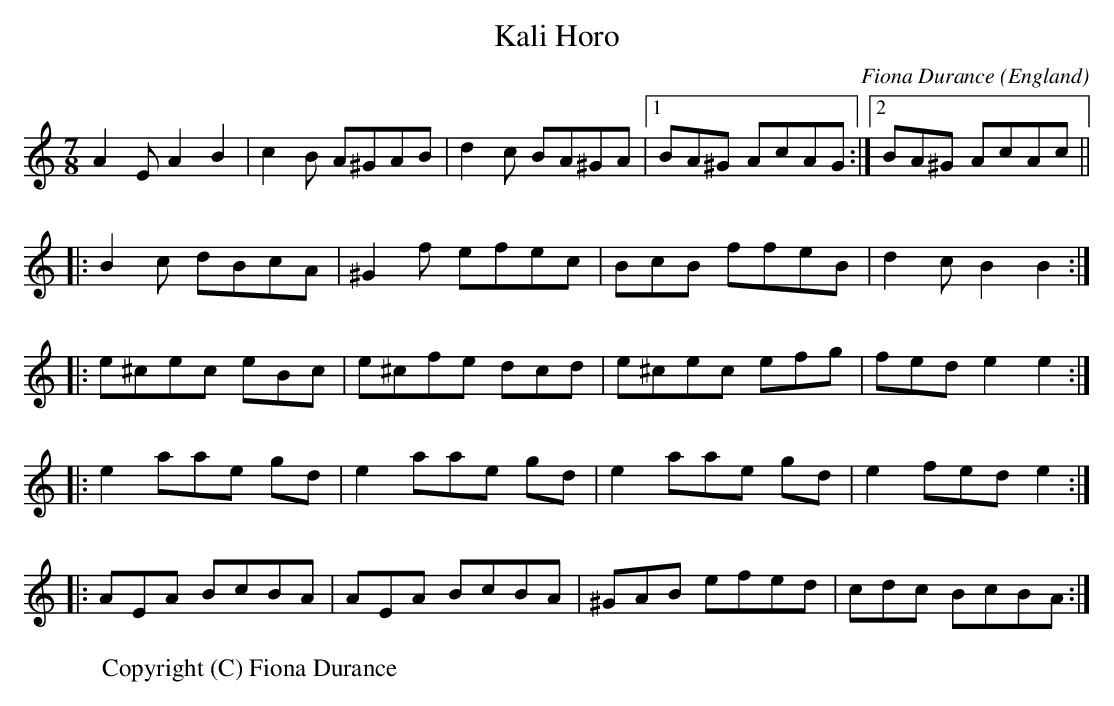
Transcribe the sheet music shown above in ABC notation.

X:1
T:Kali Horo
O:England
M:7/8
C:Fiona Durance
K:Am
\vskip 6pt
A2E A2 B2| c2B A^GAB| d2c BA^GA \
|1 BA^G AcAG:|2 BA^G AcAc ||
|:B2c dBcA| ^G2f efec| BcB ffeB| d2c B2B2:|
|:e^cec eBc| e^cfe dcd| e^cec efg| fed e2 e2:|
|:e2 aae gd| e2aae gd| e2 aae gd| e2 fed e2:|
|:AEA BcBA| AEA BcBA| ^GAB efed| cdc BcBA:|
W:Copyright (C) Fiona Durance
